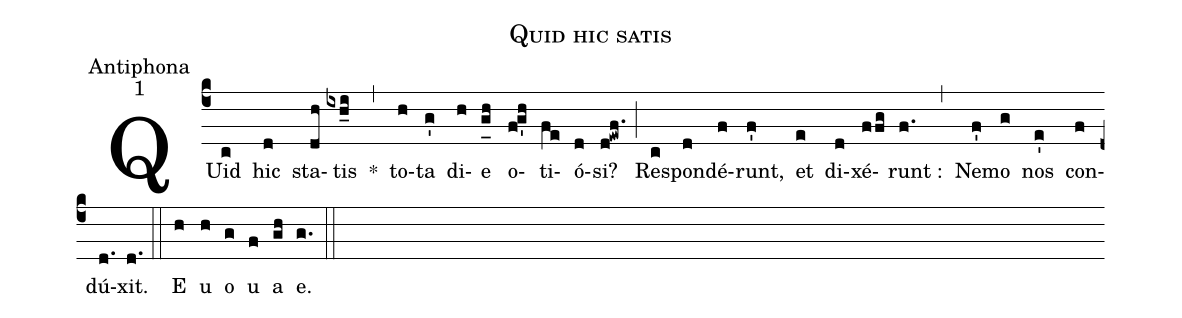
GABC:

name:Quid hic satis;
office-part:Antiphona;
mode:1;
%%
(c4) QUid(c) hic(d) sta(dh)tis(ixh_i) *(,) to(h)ta(g') di(h)e(g_[uh:l]h) o(fg'h)ti(fe)ó(d)si?(d!ewf.) (;) Re(c)spon(d)dé(f)runt,(f') et(e) di(d)xé(ffg)runt :(f.) (,) Ne(f')mo(g) nos(e') con(f)dú(d.)xit.(d.) (::) <eu>E(h) u(h) o(g) u(f) a(gh) e.</eu>(g.) (::)
